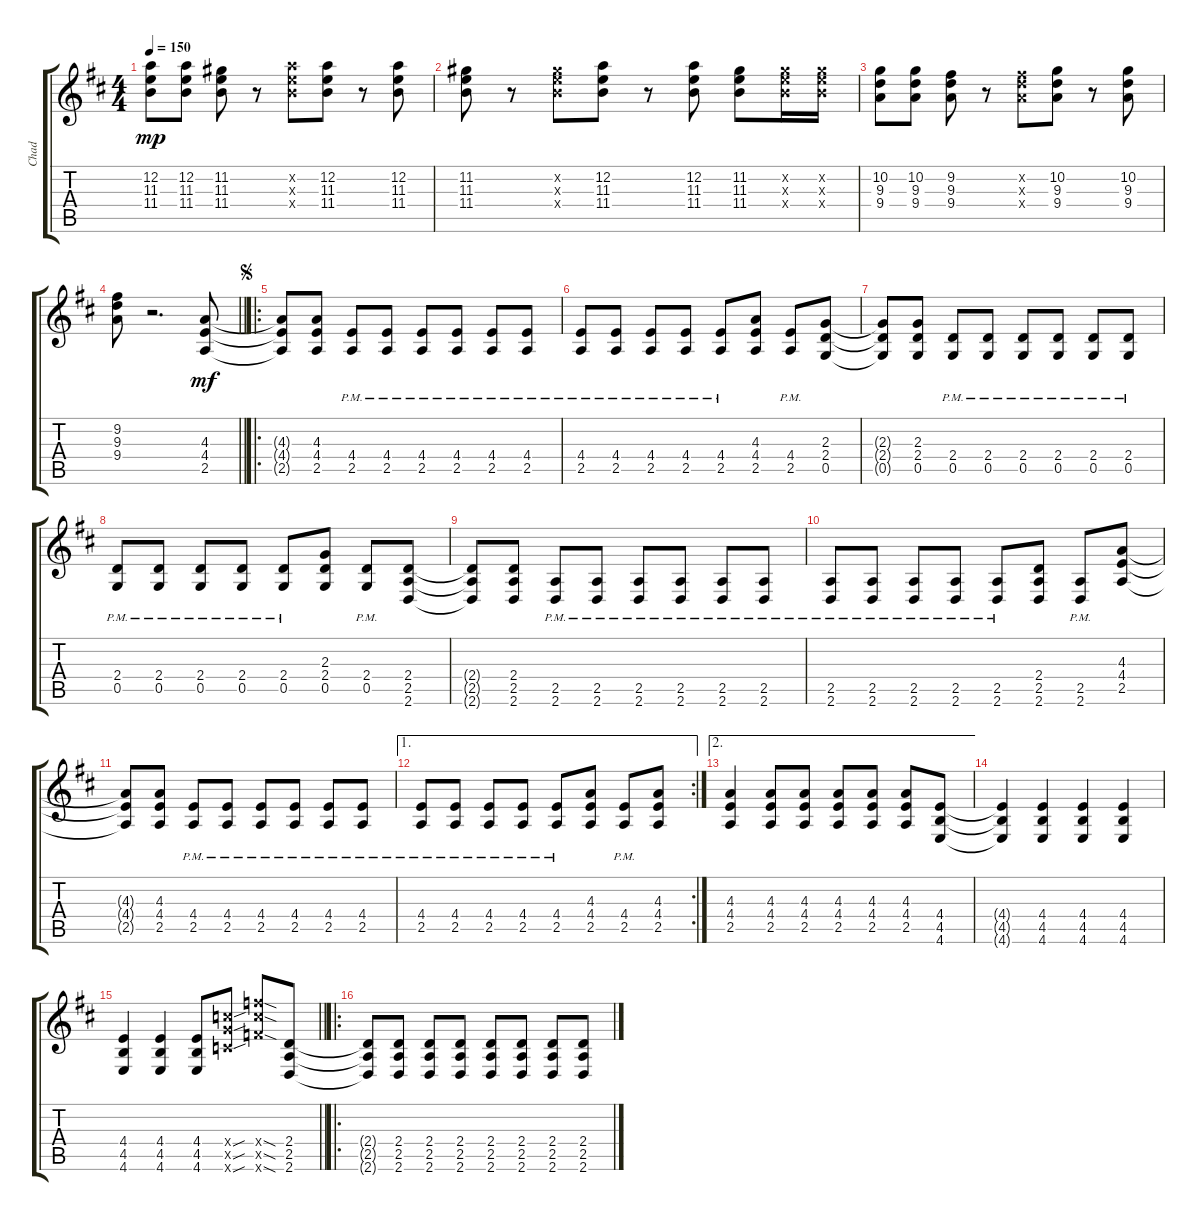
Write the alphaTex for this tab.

\track ("Chad" "Chad") {instrument distortionguitar}
\staff {score tabs}
\tuning (D4 A3 F3 C3 G2 C2) {hide}
\ts (4 4)
\tempo 150
\clef g2
\ks d
(12.2 11.3 11.4).8{dy mp instrument distortionguitar} (12.2 11.3 11.4).8 (11.2 11.3 11.4).8 r.8 (12.2{x} 11.3{x} 11.4{x}).8 (12.2 11.3 11.4).8 r.8 (12.2 11.3 11.4).8 |
(11.2 11.3 11.4).8 r.8 (11.2{x} 11.3{x} 11.4{x}).8 (12.2 11.3 11.4).8 r.8 (12.2 11.3 11.4).8 (11.2 11.3 11.4).8 (11.2{x} 11.3{x} 11.4{x}).16 (11.2{x} 11.3{x} 11.4{x}).16 |
(10.2 9.3 9.4).8 (10.2 9.3 9.4).8 (9.2 9.3 9.4).8 r.8 (9.2{x} 9.3{x} 9.4{x}).8 (10.2 9.3 9.4).8 r.8 (10.2 9.3 9.4).8 |
\barLineRight lightlight
(9.2 9.3 9.4).8 r.2{d} (4.3 4.4 2.5).8{dy mf} |
\ro
\jump segno
(4.3{t} 4.4{t} 2.5{t}).8 (4.3 4.4 2.5).8 (4.4{pm} 2.5{pm}).8 (4.4{pm} 2.5{pm}).8 (4.4{pm} 2.5{pm}).8 (4.4{pm} 2.5{pm}).8 (4.4{pm} 2.5{pm}).8 (4.4{pm} 2.5{pm}).8 |
(4.4{pm} 2.5{pm}).8 (4.4{pm} 2.5{pm}).8 (4.4{pm} 2.5{pm}).8 (4.4{pm} 2.5{pm}).8 (4.4{pm} 2.5{pm}).8 (4.3 4.4 2.5).8 (4.4{pm} 2.5{pm}).8 (2.3 2.4 0.5).8 |
(2.3{t} 2.4{t} 0.5{t}).8 (2.3 2.4 0.5).8 (2.4{pm} 0.5{pm}).8 (2.4{pm} 0.5{pm}).8 (2.4{pm} 0.5{pm}).8 (2.4{pm} 0.5{pm}).8 (2.4{pm} 0.5{pm}).8 (2.4{pm} 0.5{pm}).8 |
(2.4{pm} 0.5{pm}).8 (2.4{pm} 0.5{pm}).8 (2.4{pm} 0.5{pm}).8 (2.4{pm} 0.5{pm}).8 (2.4{pm} 0.5{pm}).8 (2.3 2.4 0.5).8 (2.4{pm} 0.5{pm}).8 (2.4 2.5 2.6).8 |
(2.4{t} 2.5{t} 2.6{t}).8 (2.4 2.5 2.6).8 (2.5{pm} 2.6{pm}).8 (2.5{pm} 2.6{pm}).8 (2.5{pm} 2.6{pm}).8 (2.5{pm} 2.6{pm}).8 (2.5{pm} 2.6{pm}).8 (2.5{pm} 2.6{pm}).8 |
(2.5{pm} 2.6{pm}).8 (2.5{pm} 2.6{pm}).8 (2.5{pm} 2.6{pm}).8 (2.5{pm} 2.6{pm}).8 (2.5{pm} 2.6{pm}).8 (2.4 2.5 2.6).8 (2.5{pm} 2.6{pm}).8 (4.3 4.4 2.5).8 |
(4.3{t} 4.4{t} 2.5{t}).8 (4.3 4.4 2.5).8 (4.4{pm} 2.5{pm}).8 (4.4{pm} 2.5{pm}).8 (4.4{pm} 2.5{pm}).8 (4.4{pm} 2.5{pm}).8 (4.4{pm} 2.5{pm}).8 (4.4{pm} 2.5{pm}).8 |
\ae 1
\rc 2
(4.4{pm} 2.5{pm}).8 (4.4{pm} 2.5{pm}).8 (4.4{pm} 2.5{pm}).8 (4.4{pm} 2.5{pm}).8 (4.4{pm} 2.5{pm}).8 (4.3 4.4 2.5).8 (4.4{pm} 2.5{pm}).8 (4.3 4.4 2.5).8 |
\ae 2
(4.3 4.4 2.5).4 (4.3 4.4 2.5).8 (4.3 4.4 2.5).8 (4.3 4.4 2.5).8 (4.3 4.4 2.5).8 (4.3 4.4 2.5).8 (4.4 4.5 4.6).8 |
(4.4{t} 4.5{t} 4.6{t}).4 (4.4 4.5 4.6).4 (4.4 4.5 4.6).4 (4.4 4.5 4.6).4 |
\barLineRight lightlight
(4.4 4.5 4.6).4 (4.4 4.5 4.6).4 (4.4 4.5 4.6).8 (12.4{sou x} 12.5{sou x} 12.6{sou x}).8 (17.4{sod x} 17.5{sod x} 17.6{sod x}).8 (2.4 2.5 2.6).8 |
\ro
(2.4{t} 2.5{t} 2.6{t}).8 (2.4 2.5 2.6).8 (2.4 2.5 2.6).8 (2.4 2.5 2.6).8 (2.4 2.5 2.6).8 (2.4 2.5 2.6).8 (2.4 2.5 2.6).8 (2.4 2.5 2.6).8
